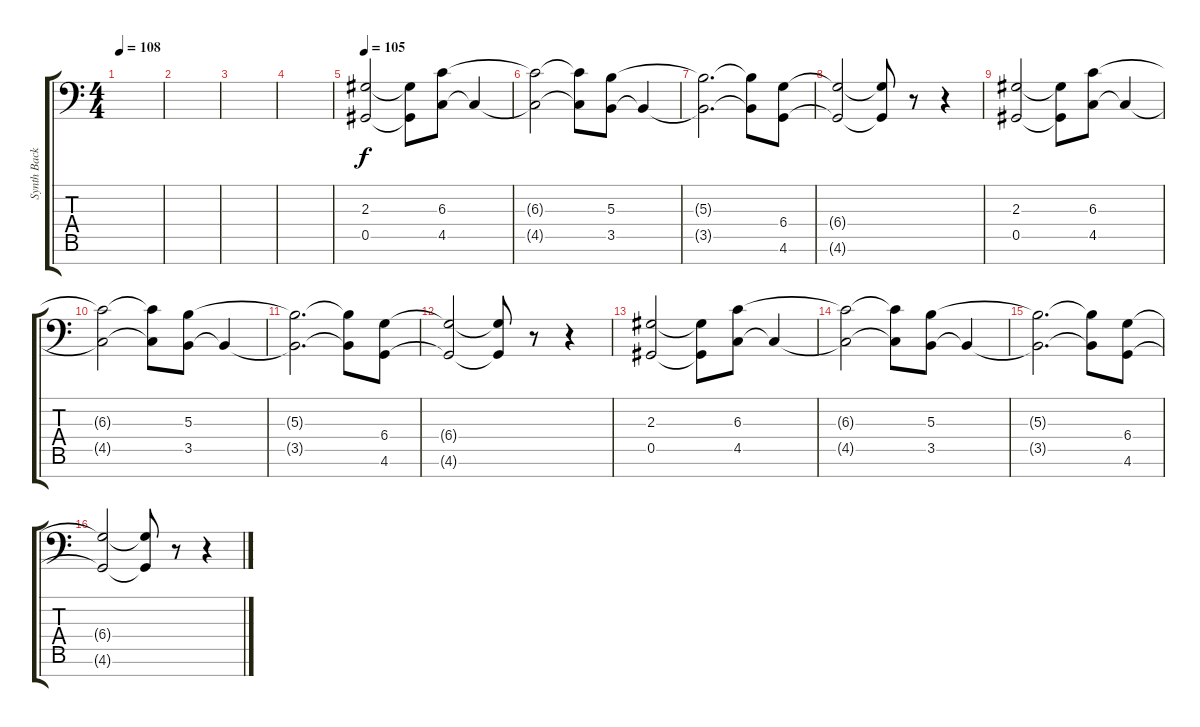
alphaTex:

\track ("Synth Backing" "Synth Back") {instrument pad2warm}
\staff {score tabs}
\tuning (Eb4 Bb3 Gb3 Db3 Ab2 Eb2 Ab1) {hide}
\ts (4 4)
\tempo 108
\clef f4
\ks c
|
|
|
|
\tempo 105
(2.3 0.5).2 (2.3{t} 0.5{t}).8 (6.3 4.5).8 4.5{t}.4 |
(6.3{t} 4.5{t}).2 (6.3{t} 4.5{t}).8 (5.3 3.5).8 3.5{t}.4 |
(5.3{t} 3.5{t}).2{d} (5.3{t} 3.5{t}).8 (6.4 4.6).8 |
(6.4{t} 4.6{t}).2 (6.4{t} 4.6{t}).8 r.8 r.4 |
(2.3 0.5).2 (2.3{t} 0.5{t}).8 (6.3 4.5).8 4.5{t}.4 |
(6.3{t} 4.5{t}).2 (6.3{t} 4.5{t}).8 (5.3 3.5).8 3.5{t}.4 |
(5.3{t} 3.5{t}).2{d} (5.3{t} 3.5{t}).8 (6.4 4.6).8 |
(6.4{t} 4.6{t}).2 (6.4{t} 4.6{t}).8 r.8 r.4 |
(2.3 0.5).2 (2.3{t} 0.5{t}).8 (6.3 4.5).8 4.5{t}.4 |
(6.3{t} 4.5{t}).2 (6.3{t} 4.5{t}).8 (5.3 3.5).8 3.5{t}.4 |
(5.3{t} 3.5{t}).2{d} (5.3{t} 3.5{t}).8 (6.4 4.6).8 |
(6.4{t} 4.6{t}).2 (6.4{t} 4.6{t}).8 r.8 r.4
